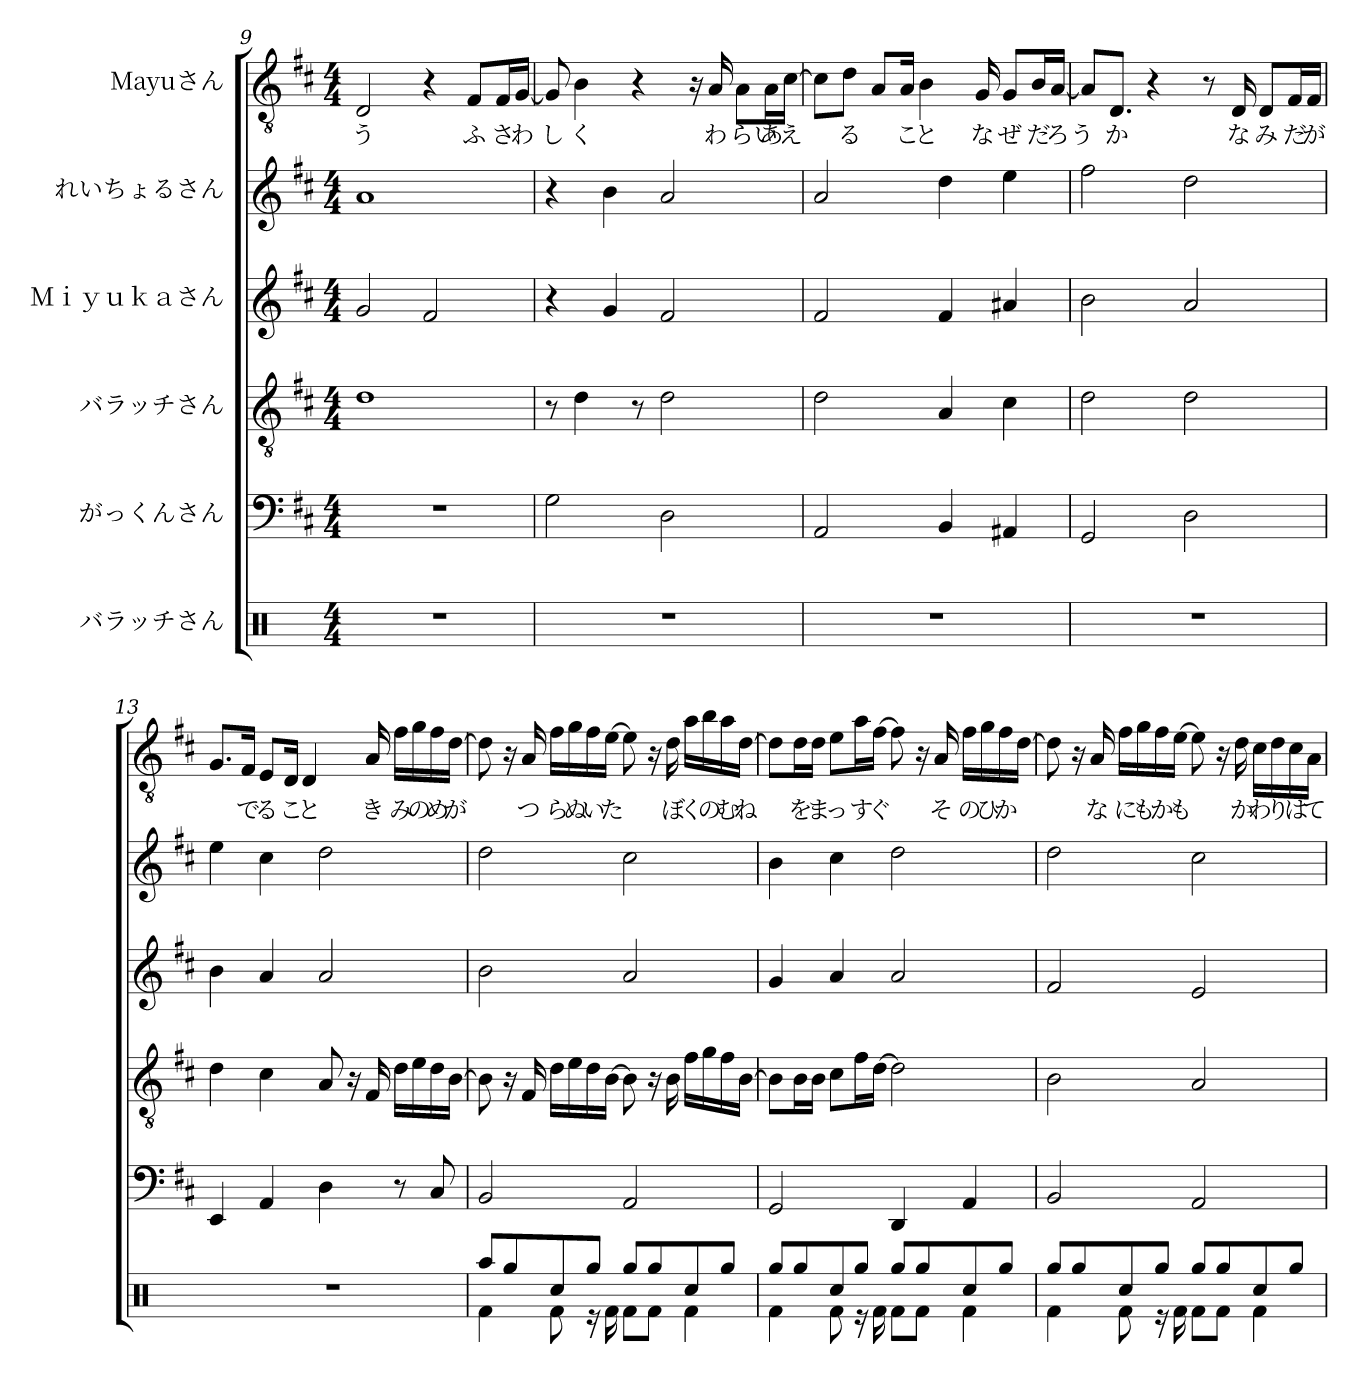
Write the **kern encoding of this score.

**kern	**kern	**kern	**kern	**kern	**kern	**text
*part6	*part5	*part4	*part3	*part2	*part1	*part1
*staff6	*staff5	*staff4	*staff3	*staff2	*staff1	*staff1
*I"バラッチさん	*I"がっくんさん	*I"バラッチさん	*I"Ｍｉｙｕｋａさん	*I"れいちょるさん	*I"Mayuさん	*
*clefX	*clefF4	*clefGv2	*clefG2	*clefG2	*clefGv2	*
*k[]	*k[f#c#]	*k[f#c#]	*k[f#c#]	*k[f#c#]	*k[f#c#]	*
*M4/4	*M4/4	*M4/4	*M4/4	*M4/4	*M4/4	*
=9	=9	=9	=9	=9	=9	=9
1r	1r	1d	2g	1a	2D	う
.	.	.	2f#	.	4r	.
.	.	.	.	.	8F#L	ふ
.	.	.	.	.	16F#L	さ
.	.	.	.	.	[16GJJ	わ
=10	=10	=10	=10	=10	=10	=10
1r	2G	8r	4r	4r	8G]	し
.	.	4d	.	.	4B	く
.	.	.	4g	4b	.	.
.	.	8r	.	.	4r	.
.	2D	2d	2f#	2a	.	.
.	.	.	.	.	16r	.
.	.	.	.	.	16A	わ
.	.	.	.	.	8AL	らい
.	.	.	.	.	16AL	あ
.	.	.	.	.	[16c#JJ	え
=11	=11	=11	=11	=11	=11	=11
1r	2AA	2d	2f#	2a	8c#L]	.
.	.	.	.	.	8dJ	る
.	.	.	.	.	8AL	.
.	.	.	.	.	16AJk	こ
.	.	.	.	.	4B	と
.	4BB	4A	4f#	4dd	.	.
.	.	.	.	.	16G	な
.	4AA#X	4c#	4a#X	4ee	8GL	ぜ
.	.	.	.	.	16BL	だ
.	.	.	.	.	[16AJJ	ろう
=12	=12	=12	=12	=12	=12	=12
1r	2GG	2d	2b	2ff#	8AL]	.
.	.	.	.	.	8.DJ	か
.	.	.	.	.	4r	.
.	2D	2d	2a	2dd	.	.
.	.	.	.	.	8r	.
.	.	.	.	.	16D	な
.	.	.	.	.	8DL	み
.	.	.	.	.	16F#L	だ
.	.	.	.	.	16F#JJ	が
=13	=13	=13	=13	=13	=13	=13
1r	4EE	4d	4b	4ee	8.GL	.
.	.	.	.	.	16F#Jk	で
.	4AA	4c#	4a	4cc#	8EL	る
.	.	.	.	.	16DJk	こ
.	.	.	.	.	4D	と
.	4D	8A	2a	2dd	.	.
.	.	16r	.	.	.	.
.	.	16F#	.	.	16A	き
.	8r	16dLL	.	.	16f#LL	み
.	.	16e	.	.	16g	の
.	8C#	16d	.	.	16f#	め
.	.	[16BJJ	.	.	[16dJJ	が
=14	=14	=14	=14	=14	=14	=14
*^	*	*	*	*	*	*
8Raa/L	4Rf\	2BB	8B]	2b	2dd	8d]	.
8Rgg/	.	.	16r	.	.	16r	.
.	.	.	16F#	.	.	16A	つ
8Rcc/	8Rf\	.	16dLL	.	.	16f#LL	ら
.	.	.	16e	.	.	16g	ぬ
8Rgg/J	16r	.	16d	.	.	16f#	い
.	16Rf\	.	[16BJJ	.	.	[16eJJ	た
8Rgg/L	8Rf\L	2AA	8B]	2a	2cc#	8e]	.
8Rgg/	8Rf\J	.	16r	.	.	16r	.
.	.	.	16B	.	.	16d	ぼ
8Rcc/	4Rf\	.	16f#LL	.	.	16aLL	く
.	.	.	16g	.	.	16b	の
8Rgg/J	.	.	16f#	.	.	16a	む
.	.	.	[16BJJ	.	.	[16dJJ	ね
=15	=15	=15	=15	=15	=15	=15	=15
8Rgg/L	4Rf\	2GG	8BL]	4g	4b	8dL]	.
8Rgg/	.	.	16BL	.	.	16dL	を
.	.	.	16BJJ	.	.	16dJJ	ま
8Rcc/	8Rf\	.	8c#L	4a	4cc#	8eL	っ
8Rgg/J	16r	.	16f#L	.	.	16aL	す
.	16Rf\	.	[16dJJ	.	.	[16f#JJ	ぐ
8Rgg/L	8Rf\L	4DD	2d]	2a	2dd	8f#]	.
8Rgg/	8Rf\J	.	.	.	.	16r	.
.	.	.	.	.	.	16A	そ
8Rcc/	4Rf\	4AA	.	.	.	16f#LL	の
.	.	.	.	.	.	16g	ひ
8Rgg/J	.	.	.	.	.	16f#	か
.	.	.	.	.	.	[16dJJ	.
=16	=16	=16	=16	=16	=16	=16	=16
8Rgg/L	4Rf\	2BB	2B	2f#	2dd	8d]	.
8Rgg/	.	.	.	.	.	16r	.
.	.	.	.	.	.	16A	な
8Rcc/	8Rf\	.	.	.	.	16f#LL	に
.	.	.	.	.	.	16g	も
8Rgg/J	16r	.	.	.	.	16f#	か
.	16Rf\	.	.	.	.	[16eJJ	も
8Rgg/L	8Rf\L	2AA	2A	2e	2cc#	8e]	.
8Rgg/	8Rf\J	.	.	.	.	16r	.
.	.	.	.	.	.	16d	か
8Rcc/	4Rf\	.	.	.	.	16c#LL	わ
.	.	.	.	.	.	16d	り
8Rgg/J	.	.	.	.	.	16c#	は
.	.	.	.	.	.	16AJJ	て
*v	*v	*	*	*	*	*	*
=	=	=	=	=	=	=
*-	*-	*-	*-	*-	*-	*-
